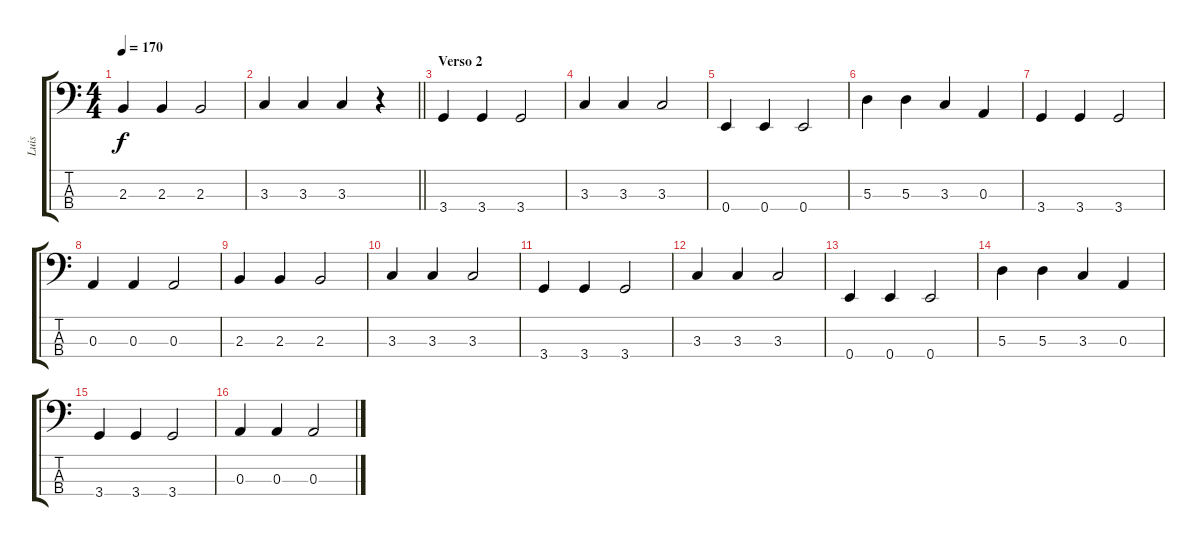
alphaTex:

\track ("Luis" "Luis") {instrument electricbasspick}
\staff {score tabs}
\tuning (G2 D2 A1 E1) {hide}
\ts (4 4)
\tempo 170
\clef f4
\ks c
2.3.4{dy f} 2.3.4 2.3.2 |
\barLineRight lightlight
3.3.4 3.3.4 3.3.4 r.4 |
\section ("" "Verso 2")
3.4.4 3.4.4 3.4.2 |
3.3.4 3.3.4 3.3.2 |
0.4.4 0.4.4 0.4.2 |
5.3.4 5.3.4 3.3.4 0.3.4 |
3.4.4 3.4.4 3.4.2 |
0.3.4 0.3.4 0.3.2 |
2.3.4 2.3.4 2.3.2 |
3.3.4 3.3.4 3.3.2 |
3.4.4 3.4.4 3.4.2 |
3.3.4 3.3.4 3.3.2 |
0.4.4 0.4.4 0.4.2 |
5.3.4 5.3.4 3.3.4 0.3.4 |
3.4.4 3.4.4 3.4.2 |
0.3.4 0.3.4 0.3.2
